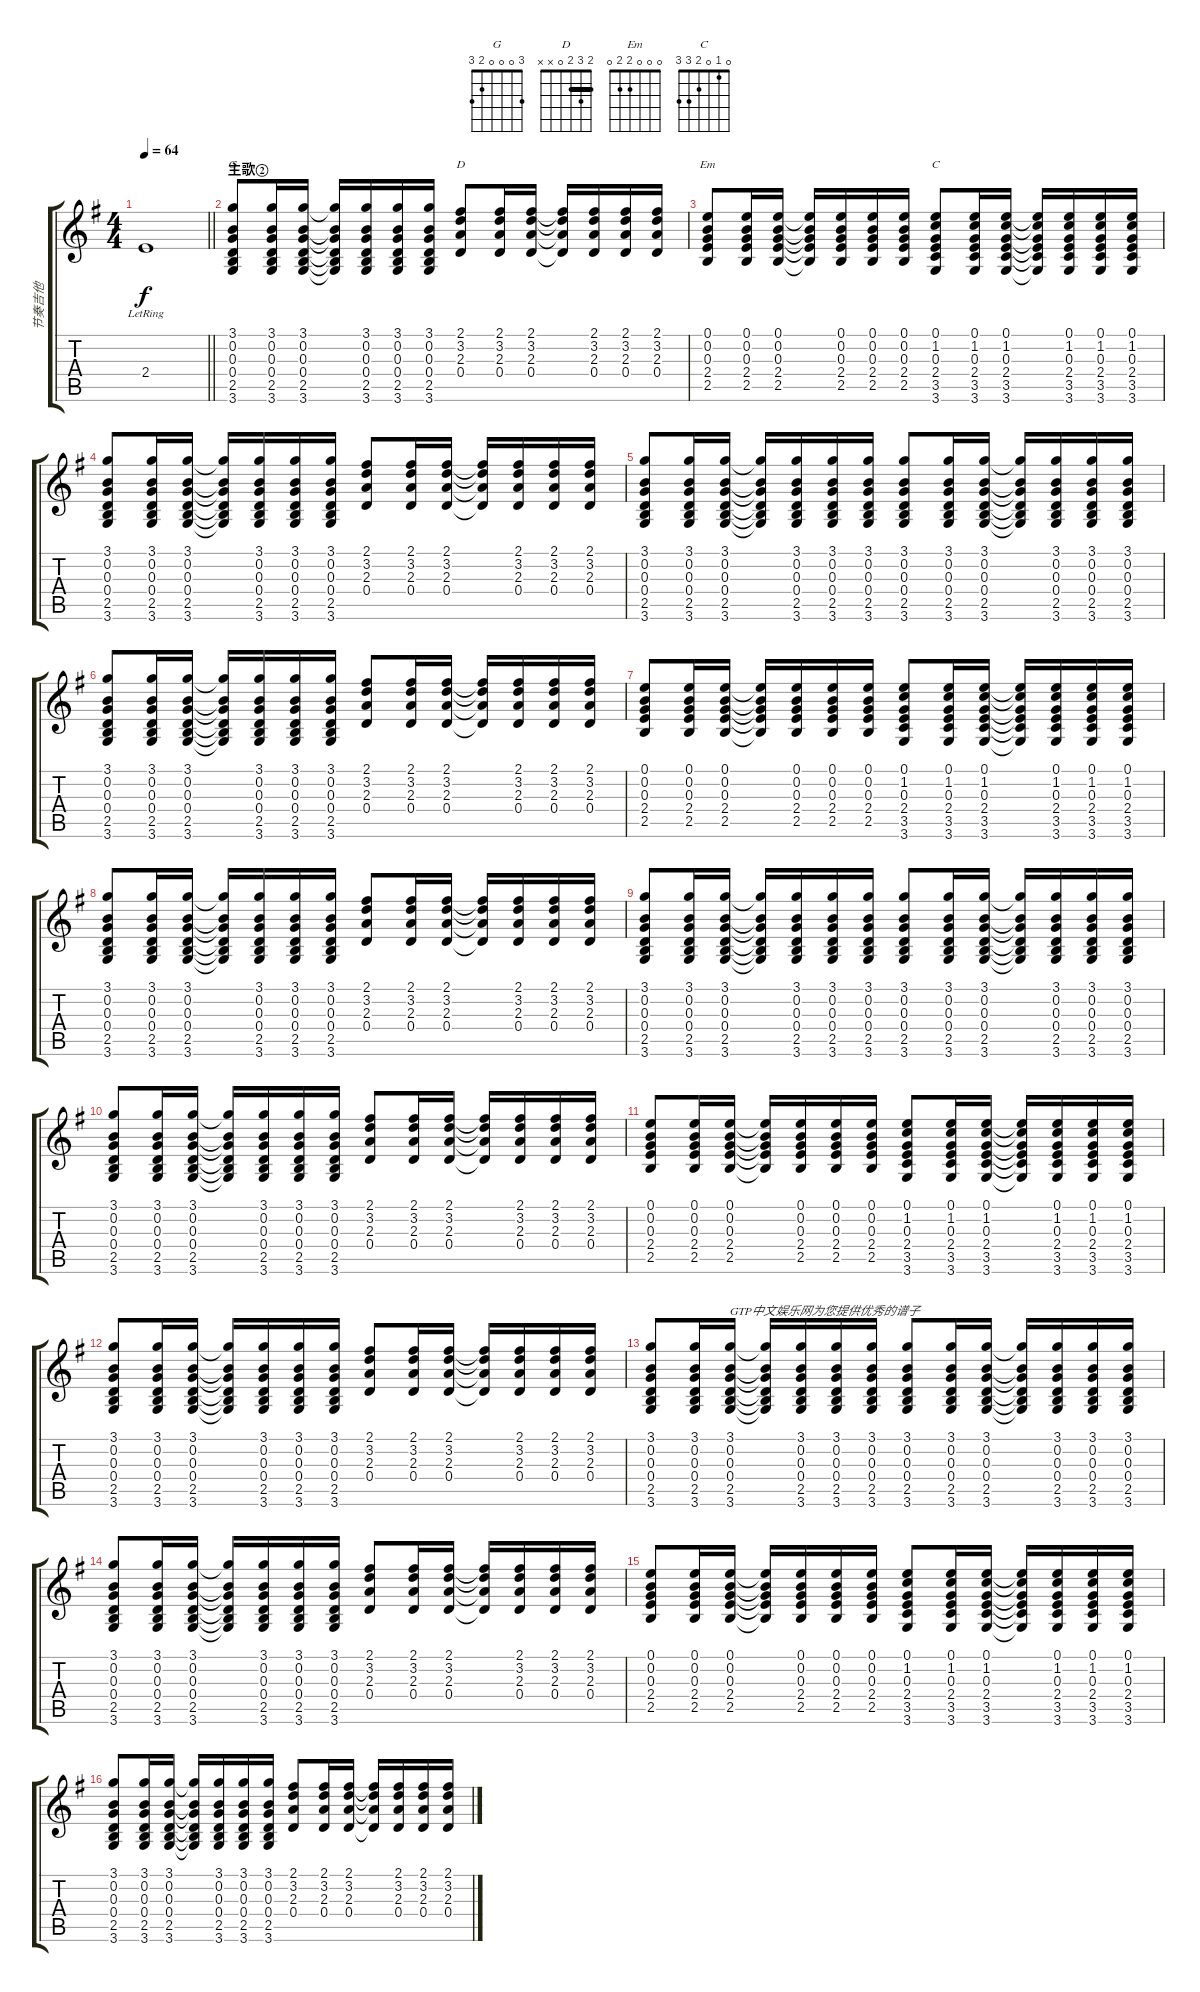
\track ("节奏吉他" "节奏吉他") {instrument acousticguitarsteel}
\staff {score tabs}
\tuning (E4 B3 G3 D3 A2 E2) {hide}
\chord ("G" 3 0 0 0 2 3)
\chord ("D" 2 3 2 0 x x) {barre 2}
\chord ("Em" 0 0 0 2 2 0)
\chord ("C" 0 1 0 2 3 3)
\ts (4 4)
\tempo 64
\clef g2
\barLineRight lightlight
\ks g
2.4{lr}.1{dy f} |
\section ("" "主歌②")
(3.1 0.2 0.3 0.4 2.5 3.6).8{ch "G" instrument acousticguitarsteel} (3.1 0.2 0.3 0.4 2.5 3.6).16 (3.1 0.2 0.3 0.4 2.5 3.6).16 (3.1{t} 0.2{t} 0.3{t} 0.4{t} 2.5{t} 3.6{t}).16 (3.1 0.2 0.3 0.4 2.5 3.6).16 (3.1 0.2 0.3 0.4 2.5 3.6).16 (3.1 0.2 0.3 0.4 2.5 3.6).16 (2.1 3.2 2.3 0.4).8{ch "D"} (2.1 3.2 2.3 0.4).16 (2.1 3.2 2.3 0.4).16 (2.1{t} 3.2{t} 2.3{t} 0.4{t}).16 (2.1 3.2 2.3 0.4).16 (2.1 3.2 2.3 0.4).16 (2.1 3.2 2.3 0.4).16 |
(0.1 0.2 0.3 2.4 2.5).8{ch "Em"} (0.1 0.2 0.3 2.4 2.5).16 (0.1 0.2 0.3 2.4 2.5).16 (0.1{t} 0.2{t} 0.3{t} 2.4{t} 2.5{t}).16 (0.1 0.2 0.3 2.4 2.5).16 (0.1 0.2 0.3 2.4 2.5).16 (0.1 0.2 0.3 2.4 2.5).16 (0.1 1.2 0.3 2.4 3.5 3.6).8{ch "C"} (0.1 1.2 0.3 2.4 3.5 3.6).16 (0.1 1.2 0.3 2.4 3.5 3.6).16 (0.1{t} 1.2{t} 0.3{t} 2.4{t} 3.5{t} 3.6{t}).16 (0.1 1.2 0.3 2.4 3.5 3.6).16 (0.1 1.2 0.3 2.4 3.5 3.6).16 (0.1 1.2 0.3 2.4 3.5 3.6).16 |
(3.1 0.2 0.3 0.4 2.5 3.6).8 (3.1 0.2 0.3 0.4 2.5 3.6).16 (3.1 0.2 0.3 0.4 2.5 3.6).16 (3.1{t} 0.2{t} 0.3{t} 0.4{t} 2.5{t} 3.6{t}).16 (3.1 0.2 0.3 0.4 2.5 3.6).16 (3.1 0.2 0.3 0.4 2.5 3.6).16 (3.1 0.2 0.3 0.4 2.5 3.6).16 (2.1 3.2 2.3 0.4).8 (2.1 3.2 2.3 0.4).16 (2.1 3.2 2.3 0.4).16 (2.1{t} 3.2{t} 2.3{t} 0.4{t}).16 (2.1 3.2 2.3 0.4).16 (2.1 3.2 2.3 0.4).16 (2.1 3.2 2.3 0.4).16 |
(3.1 0.2 0.3 0.4 2.5 3.6).8 (3.1 0.2 0.3 0.4 2.5 3.6).16 (3.1 0.2 0.3 0.4 2.5 3.6).16 (3.1{t} 0.2{t} 0.3{t} 0.4{t} 2.5{t} 3.6{t}).16 (3.1 0.2 0.3 0.4 2.5 3.6).16 (3.1 0.2 0.3 0.4 2.5 3.6).16 (3.1 0.2 0.3 0.4 2.5 3.6).16 (3.1 0.2 0.3 0.4 2.5 3.6).8 (3.1 0.2 0.3 0.4 2.5 3.6).16 (3.1 0.2 0.3 0.4 2.5 3.6).16 (3.1{t} 0.2{t} 0.3{t} 0.4{t} 2.5{t} 3.6{t}).16 (3.1 0.2 0.3 0.4 2.5 3.6).16 (3.1 0.2 0.3 0.4 2.5 3.6).16 (3.1 0.2 0.3 0.4 2.5 3.6).16 |
(3.1 0.2 0.3 0.4 2.5 3.6).8 (3.1 0.2 0.3 0.4 2.5 3.6).16 (3.1 0.2 0.3 0.4 2.5 3.6).16 (3.1{t} 0.2{t} 0.3{t} 0.4{t} 2.5{t} 3.6{t}).16 (3.1 0.2 0.3 0.4 2.5 3.6).16 (3.1 0.2 0.3 0.4 2.5 3.6).16 (3.1 0.2 0.3 0.4 2.5 3.6).16 (2.1 3.2 2.3 0.4).8 (2.1 3.2 2.3 0.4).16 (2.1 3.2 2.3 0.4).16 (2.1{t} 3.2{t} 2.3{t} 0.4{t}).16 (2.1 3.2 2.3 0.4).16 (2.1 3.2 2.3 0.4).16 (2.1 3.2 2.3 0.4).16 |
(0.1 0.2 0.3 2.4 2.5).8 (0.1 0.2 0.3 2.4 2.5).16 (0.1 0.2 0.3 2.4 2.5).16 (0.1{t} 0.2{t} 0.3{t} 2.4{t} 2.5{t}).16 (0.1 0.2 0.3 2.4 2.5).16 (0.1 0.2 0.3 2.4 2.5).16 (0.1 0.2 0.3 2.4 2.5).16 (0.1 1.2 0.3 2.4 3.5 3.6).8 (0.1 1.2 0.3 2.4 3.5 3.6).16 (0.1 1.2 0.3 2.4 3.5 3.6).16 (0.1{t} 1.2{t} 0.3{t} 2.4{t} 3.5{t} 3.6{t}).16 (0.1 1.2 0.3 2.4 3.5 3.6).16 (0.1 1.2 0.3 2.4 3.5 3.6).16 (0.1 1.2 0.3 2.4 3.5 3.6).16 |
(3.1 0.2 0.3 0.4 2.5 3.6).8 (3.1 0.2 0.3 0.4 2.5 3.6).16 (3.1 0.2 0.3 0.4 2.5 3.6).16 (3.1{t} 0.2{t} 0.3{t} 0.4{t} 2.5{t} 3.6{t}).16 (3.1 0.2 0.3 0.4 2.5 3.6).16 (3.1 0.2 0.3 0.4 2.5 3.6).16 (3.1 0.2 0.3 0.4 2.5 3.6).16 (2.1 3.2 2.3 0.4).8 (2.1 3.2 2.3 0.4).16 (2.1 3.2 2.3 0.4).16 (2.1{t} 3.2{t} 2.3{t} 0.4{t}).16 (2.1 3.2 2.3 0.4).16 (2.1 3.2 2.3 0.4).16 (2.1 3.2 2.3 0.4).16 |
(3.1 0.2 0.3 0.4 2.5 3.6).8 (3.1 0.2 0.3 0.4 2.5 3.6).16 (3.1 0.2 0.3 0.4 2.5 3.6).16 (3.1{t} 0.2{t} 0.3{t} 0.4{t} 2.5{t} 3.6{t}).16 (3.1 0.2 0.3 0.4 2.5 3.6).16 (3.1 0.2 0.3 0.4 2.5 3.6).16 (3.1 0.2 0.3 0.4 2.5 3.6).16 (3.1 0.2 0.3 0.4 2.5 3.6).8 (3.1 0.2 0.3 0.4 2.5 3.6).16 (3.1 0.2 0.3 0.4 2.5 3.6).16 (3.1{t} 0.2{t} 0.3{t} 0.4{t} 2.5{t} 3.6{t}).16 (3.1 0.2 0.3 0.4 2.5 3.6).16 (3.1 0.2 0.3 0.4 2.5 3.6).16 (3.1 0.2 0.3 0.4 2.5 3.6).16 |
(3.1 0.2 0.3 0.4 2.5 3.6).8 (3.1 0.2 0.3 0.4 2.5 3.6).16 (3.1 0.2 0.3 0.4 2.5 3.6).16 (3.1{t} 0.2{t} 0.3{t} 0.4{t} 2.5{t} 3.6{t}).16 (3.1 0.2 0.3 0.4 2.5 3.6).16 (3.1 0.2 0.3 0.4 2.5 3.6).16 (3.1 0.2 0.3 0.4 2.5 3.6).16 (2.1 3.2 2.3 0.4).8 (2.1 3.2 2.3 0.4).16 (2.1 3.2 2.3 0.4).16 (2.1{t} 3.2{t} 2.3{t} 0.4{t}).16 (2.1 3.2 2.3 0.4).16 (2.1 3.2 2.3 0.4).16 (2.1 3.2 2.3 0.4).16 |
(0.1 0.2 0.3 2.4 2.5).8 (0.1 0.2 0.3 2.4 2.5).16 (0.1 0.2 0.3 2.4 2.5).16 (0.1{t} 0.2{t} 0.3{t} 2.4{t} 2.5{t}).16 (0.1 0.2 0.3 2.4 2.5).16 (0.1 0.2 0.3 2.4 2.5).16 (0.1 0.2 0.3 2.4 2.5).16 (0.1 1.2 0.3 2.4 3.5 3.6).8 (0.1 1.2 0.3 2.4 3.5 3.6).16 (0.1 1.2 0.3 2.4 3.5 3.6).16 (0.1{t} 1.2{t} 0.3{t} 2.4{t} 3.5{t} 3.6{t}).16 (0.1 1.2 0.3 2.4 3.5 3.6).16 (0.1 1.2 0.3 2.4 3.5 3.6).16 (0.1 1.2 0.3 2.4 3.5 3.6).16 |
(3.1 0.2 0.3 0.4 2.5 3.6).8 (3.1 0.2 0.3 0.4 2.5 3.6).16 (3.1 0.2 0.3 0.4 2.5 3.6).16 (3.1{t} 0.2{t} 0.3{t} 0.4{t} 2.5{t} 3.6{t}).16 (3.1 0.2 0.3 0.4 2.5 3.6).16 (3.1 0.2 0.3 0.4 2.5 3.6).16 (3.1 0.2 0.3 0.4 2.5 3.6).16 (2.1 3.2 2.3 0.4).8 (2.1 3.2 2.3 0.4).16 (2.1 3.2 2.3 0.4).16 (2.1{t} 3.2{t} 2.3{t} 0.4{t}).16 (2.1 3.2 2.3 0.4).16 (2.1 3.2 2.3 0.4).16 (2.1 3.2 2.3 0.4).16 |
(3.1 0.2 0.3 0.4 2.5 3.6).8 (3.1 0.2 0.3 0.4 2.5 3.6).16 (3.1 0.2 0.3 0.4 2.5 3.6).16{txt "GTP中文娱乐网为您提供优秀的谱子"} (3.1{t} 0.2{t} 0.3{t} 0.4{t} 2.5{t} 3.6{t}).16 (3.1 0.2 0.3 0.4 2.5 3.6).16 (3.1 0.2 0.3 0.4 2.5 3.6).16 (3.1 0.2 0.3 0.4 2.5 3.6).16 (3.1 0.2 0.3 0.4 2.5 3.6).8 (3.1 0.2 0.3 0.4 2.5 3.6).16 (3.1 0.2 0.3 0.4 2.5 3.6).16 (3.1{t} 0.2{t} 0.3{t} 0.4{t} 2.5{t} 3.6{t}).16 (3.1 0.2 0.3 0.4 2.5 3.6).16 (3.1 0.2 0.3 0.4 2.5 3.6).16 (3.1 0.2 0.3 0.4 2.5 3.6).16 |
(3.1 0.2 0.3 0.4 2.5 3.6).8 (3.1 0.2 0.3 0.4 2.5 3.6).16 (3.1 0.2 0.3 0.4 2.5 3.6).16 (3.1{t} 0.2{t} 0.3{t} 0.4{t} 2.5{t} 3.6{t}).16 (3.1 0.2 0.3 0.4 2.5 3.6).16 (3.1 0.2 0.3 0.4 2.5 3.6).16 (3.1 0.2 0.3 0.4 2.5 3.6).16 (2.1 3.2 2.3 0.4).8 (2.1 3.2 2.3 0.4).16 (2.1 3.2 2.3 0.4).16 (2.1{t} 3.2{t} 2.3{t} 0.4{t}).16 (2.1 3.2 2.3 0.4).16 (2.1 3.2 2.3 0.4).16 (2.1 3.2 2.3 0.4).16 |
(0.1 0.2 0.3 2.4 2.5).8 (0.1 0.2 0.3 2.4 2.5).16 (0.1 0.2 0.3 2.4 2.5).16 (0.1{t} 0.2{t} 0.3{t} 2.4{t} 2.5{t}).16 (0.1 0.2 0.3 2.4 2.5).16 (0.1 0.2 0.3 2.4 2.5).16 (0.1 0.2 0.3 2.4 2.5).16 (0.1 1.2 0.3 2.4 3.5 3.6).8 (0.1 1.2 0.3 2.4 3.5 3.6).16 (0.1 1.2 0.3 2.4 3.5 3.6).16 (0.1{t} 1.2{t} 0.3{t} 2.4{t} 3.5{t} 3.6{t}).16 (0.1 1.2 0.3 2.4 3.5 3.6).16 (0.1 1.2 0.3 2.4 3.5 3.6).16 (0.1 1.2 0.3 2.4 3.5 3.6).16 |
(3.1 0.2 0.3 0.4 2.5 3.6).8 (3.1 0.2 0.3 0.4 2.5 3.6).16 (3.1 0.2 0.3 0.4 2.5 3.6).16 (3.1{t} 0.2{t} 0.3{t} 0.4{t} 2.5{t} 3.6{t}).16 (3.1 0.2 0.3 0.4 2.5 3.6).16 (3.1 0.2 0.3 0.4 2.5 3.6).16 (3.1 0.2 0.3 0.4 2.5 3.6).16 (2.1 3.2 2.3 0.4).8 (2.1 3.2 2.3 0.4).16 (2.1 3.2 2.3 0.4).16 (2.1{t} 3.2{t} 2.3{t} 0.4{t}).16 (2.1 3.2 2.3 0.4).16 (2.1 3.2 2.3 0.4).16 (2.1 3.2 2.3 0.4).16
